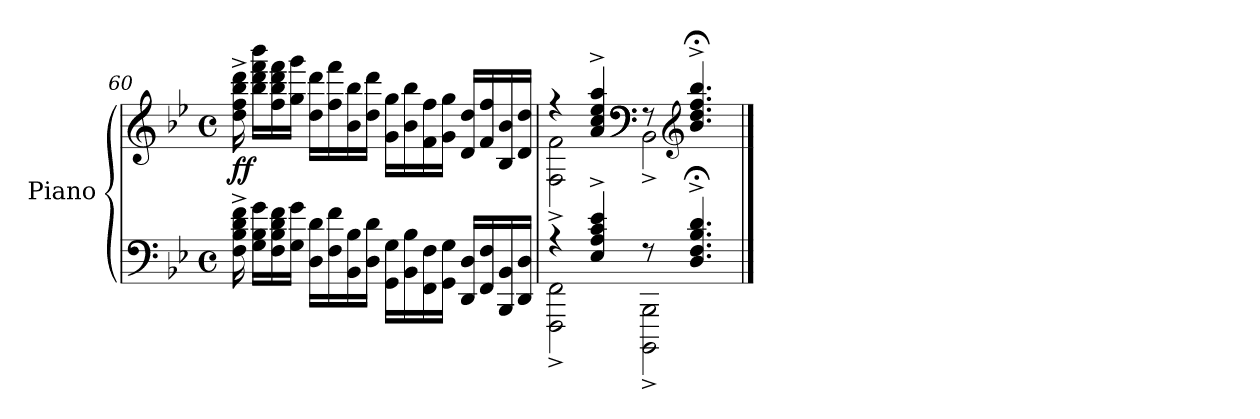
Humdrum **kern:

**kern	**kern	**dynam
*part1	*part1	*part1
*staff2	*staff1	*staff1/2
*I"Piano	*	*
*I'Pno.	*	*
*clefF4	*clefG2	*
*k[b-e-]	*k[b-e-]	*
*M4/4	*M4/4	*
*met(c)	*met(c)	*
=60	=60	=60
!	!	!LO:DY:b
16F\^ 16B-\^ 16d\^ 16f\^	16dd\^ 16ff\^ 16bb-\^ 16ddd\^	ff
16G\ 16B-\ 16g\LL	16bb-\ 16ddd\ 16fff\ 16bbb-\LL	.
16F\ 16B-\ 16d\ 16f\	16ff\ 16bb-\ 16ddd\ 16fff\	.
16G\ 16g\JJ	16gg\ 16ggg\JJ	.
16D\ 16d\LL	16dd\ 16ddd\LL	.
16F\ 16f\	16ff\ 16fff\	.
16BB-\ 16B-\	16b-\ 16bb-\	.
16D\ 16d\JJ	16dd\ 16ddd\JJ	.
16GG\ 16G\LL	16g\ 16gg\LL	.
16BB-\ 16B-\	16b-\ 16bb-\	.
16FF\ 16F\	16f\ 16ff\	.
16GG\ 16G\JJ	16g\ 16gg\JJ	.
16DD/ 16D/LL	16d/ 16dd/LL	.
16FF/ 16F/	16f/ 16ff/	.
16BBB-/ 16BB-/	16B-/ 16b-/	.
16DD/ 16D/JJ	16d/ 16dd/JJ	.
=61	=61	=61
*^	*^	*
4r	2FFF\^ 2FF\^	4r	2F\^ 2f\^	.
4E-/^ 4A/^ 4c/^ 4e-/^	.	4a/^ 4cc/^ 4ee-/^ 4aa/^	.	.
*	*	*clefF4	*	*
8r	2BBBB-\^ 2BBB-\^	8r	2BB-^\	.
*	*	*clefG2	*	*
4.D/;<^ 4.F/;<^ 4.B-/;<^ 4.d/;<^	.	4.b-/;<^ 4.dd/;<^ 4.ff/;<^ 4.bb-/;<^	.	.
*v	*v	*	*	*
*	*v	*v	*
==	==	==
*-	*-	*-
